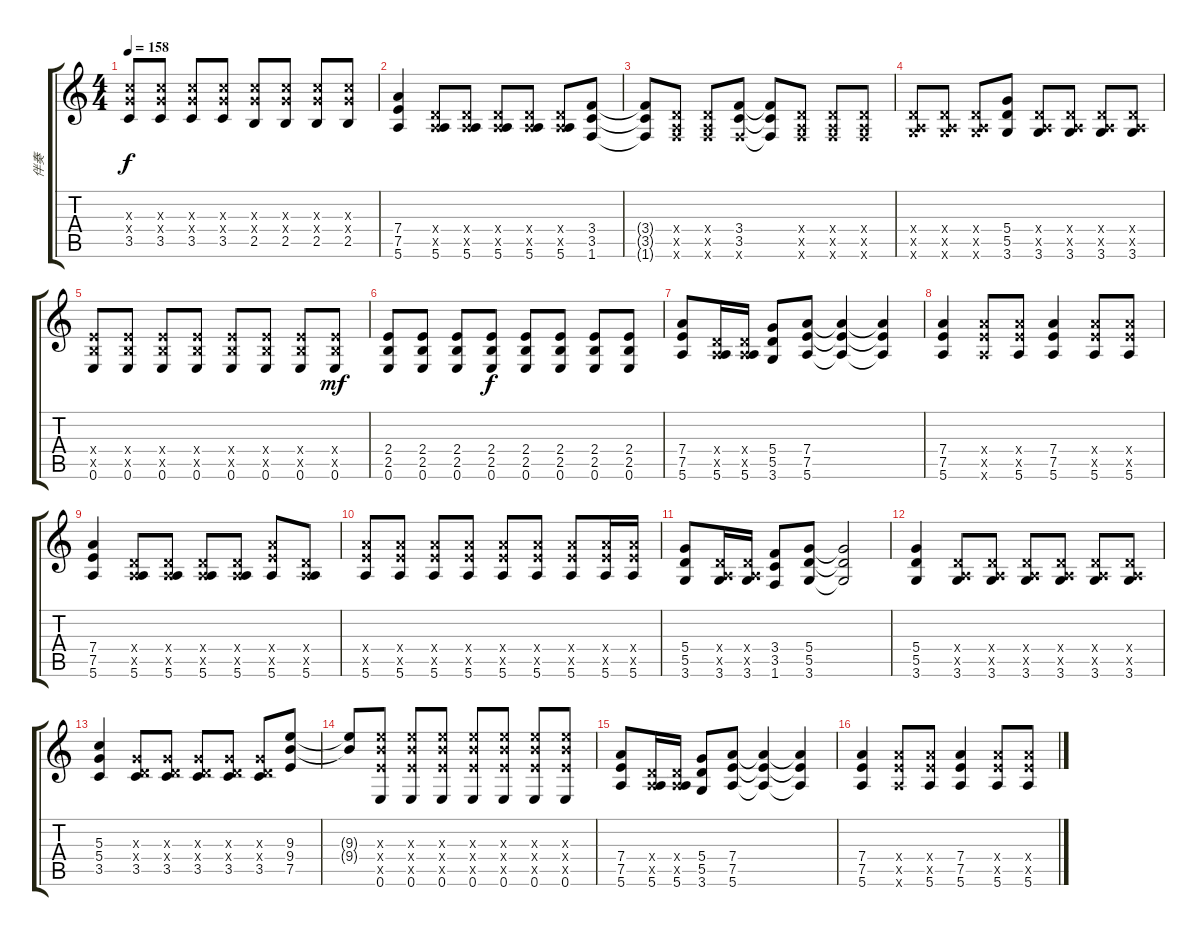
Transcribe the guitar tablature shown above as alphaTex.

\track ("伴奏" "伴奏") {instrument distortionguitar}
\staff {score tabs}
\tuning (E4 B3 G3 D3 A2 E2) {hide}
\ts (4 4)
\tempo 158
\clef g2
\ks c
(5.3{x} 5.4{x} 3.5).8{dy f} (5.3{x} 5.4{x} 3.5).8 (5.3{x} 5.4{x} 3.5).8 (5.3{x} 5.4{x} 3.5).8 (5.3{x} 5.4{x} 2.5).8 (5.3{x} 5.4{x} 2.5).8 (5.3{x} 5.4{x} 2.5).8 (5.3{x} 5.4{x} 2.5).8 |
(7.4 7.5 5.6).4 (0.4{x} 0.5{x} 5.6).8 (0.4{x} 0.5{x} 5.6).8 (0.4{x} 0.5{x} 5.6).8 (0.4{x} 0.5{x} 5.6).8 (0.4{x} 0.5{x} 5.6).8 (3.4 3.5 1.6).8 |
(3.4{t} 3.5{t} 1.6{t}).8 (0.4{x} 0.5{x} 1.6{x}).8 (0.4{x} 0.5{x} 1.6{x}).8 (3.4 3.5 1.6{x}).8 (3.4{t} 3.5{t} 1.6{t}).8 (0.4{x} 0.5{x} 1.6{x}).8 (0.4{x} 0.5{x} 1.6{x}).8 (0.4{x} 0.5{x} 1.6{x}).8 |
(0.4{x} 0.5{x} 3.6{x}).8 (0.4{x} 0.5{x} 3.6{x}).8 (0.4{x} 0.5{x} 3.6{x}).8 (5.4 5.5 3.6).8 (0.4{x} 0.5{x} 3.6).8 (0.4{x} 0.5{x} 3.6).8 (0.4{x} 0.5{x} 3.6).8 (0.4{x} 0.5{x} 3.6).8 |
(2.4{x} 2.5{x} 0.6).8 (2.4{x} 2.5{x} 0.6).8 (2.4{x} 2.5{x} 0.6).8 (2.4{x} 2.5{x} 0.6).8 (2.4{x} 2.5{x} 0.6).8 (2.4{x} 2.5{x} 0.6).8 (2.4{x} 2.5{x} 0.6).8 (2.4{x} 2.5{x} 0.6).8{dy mf} |
(2.4 2.5 0.6).8 (2.4 2.5 0.6).8 (2.4 2.5 0.6).8 (2.4 2.5 0.6).8{dy f} (2.4 2.5 0.6).8 (2.4 2.5 0.6).8 (2.4 2.5 0.6).8 (2.4 2.5 0.6).8 |
(7.4 7.5 5.6).8 (0.4{x} 0.5{x} 5.6).16 (0.4{x} 0.5{x} 5.6).16 (5.4 5.5 3.6).8 (7.4 7.5 5.6).8 (7.4{t} 7.5{t} 5.6{t}).4 (7.4{t} 7.5{t} 5.6{t}).4 |
(7.4 7.5 5.6).4 (7.4{x} 7.5{x} 5.6{x}).8 (7.4{x} 7.5{x} 5.6).8 (7.4 7.5 5.6).4 (7.4{x} 7.5{x} 5.6).8 (7.4{x} 7.5{x} 5.6).8 |
(7.4 7.5 5.6).4 (0.4{x} 0.5{x} 5.6).8 (0.4{x} 0.5{x} 5.6).8 (0.4{x} 0.5{x} 5.6).8 (0.4{x} 0.5{x} 5.6).8 (7.4{x} 7.5{x} 5.6).8 (0.4{x} 0.5{x} 5.6).8 |
(7.4{x} 7.5{x} 5.6).8 (7.4{x} 7.5{x} 5.6).8 (7.4{x} 7.5{x} 5.6).8 (7.4{x} 7.5{x} 5.6).8 (7.4{x} 7.5{x} 5.6).8 (7.4{x} 7.5{x} 5.6).8 (7.4{x} 7.5{x} 5.6).8 (7.4{x} 7.5{x} 5.6).16 (7.4{x} 7.5{x} 5.6).16 |
(5.4 5.5 3.6).8 (0.4{x} 0.5{x} 3.6).16 (0.4{x} 0.5{x} 3.6).16 (3.4 3.5 1.6).8 (5.4 5.5 3.6).8 (5.4{t} 5.5{t} 3.6{t}).2 |
(5.4 5.5 3.6).4 (0.4{x} 0.5{x} 3.6).8 (0.4{x} 0.5{x} 3.6).8 (0.4{x} 0.5{x} 3.6).8 (0.4{x} 0.5{x} 3.6).8 (0.4{x} 0.5{x} 3.6).8 (0.4{x} 0.5{x} 3.6).8 |
(5.3 5.4 3.5).4 (0.3{x} 0.4{x} 3.5).8 (0.3{x} 0.4{x} 3.5).8 (0.3{x} 0.4{x} 3.5).8 (0.3{x} 0.4{x} 3.5).8 (0.3{x} 0.4{x} 3.5).8 (9.3 9.4 7.5).8 |
(9.3{t} 9.4{t}).8 (9.3{x} 9.4{x} 7.5{x} 0.6).8 (9.3{x} 9.4{x} 7.5{x} 0.6).8 (9.3{x} 9.4{x} 7.5{x} 0.6).8 (9.3{x} 9.4{x} 7.5{x} 0.6).8 (9.3{x} 9.4{x} 7.5{x} 0.6).8 (9.3{x} 9.4{x} 7.5{x} 0.6).8 (9.3{x} 9.4{x} 7.5{x} 0.6).8 |
(7.4 7.5 5.6).8 (0.4{x} 0.5{x} 5.6).16 (0.4{x} 0.5{x} 5.6).16 (5.4 5.5 3.6).8 (7.4 7.5 5.6).8 (7.4{t} 7.5{t} 5.6{t}).4 (7.4{t} 7.5{t} 5.6{t}).4 |
(7.4 7.5 5.6).4 (7.4{x} 7.5{x} 5.6{x}).8{txt ""} (7.4{x} 7.5{x} 5.6).8 (7.4 7.5 5.6).4 (7.4{x} 7.5{x} 5.6).8 (7.4{x} 7.5{x} 5.6).8
